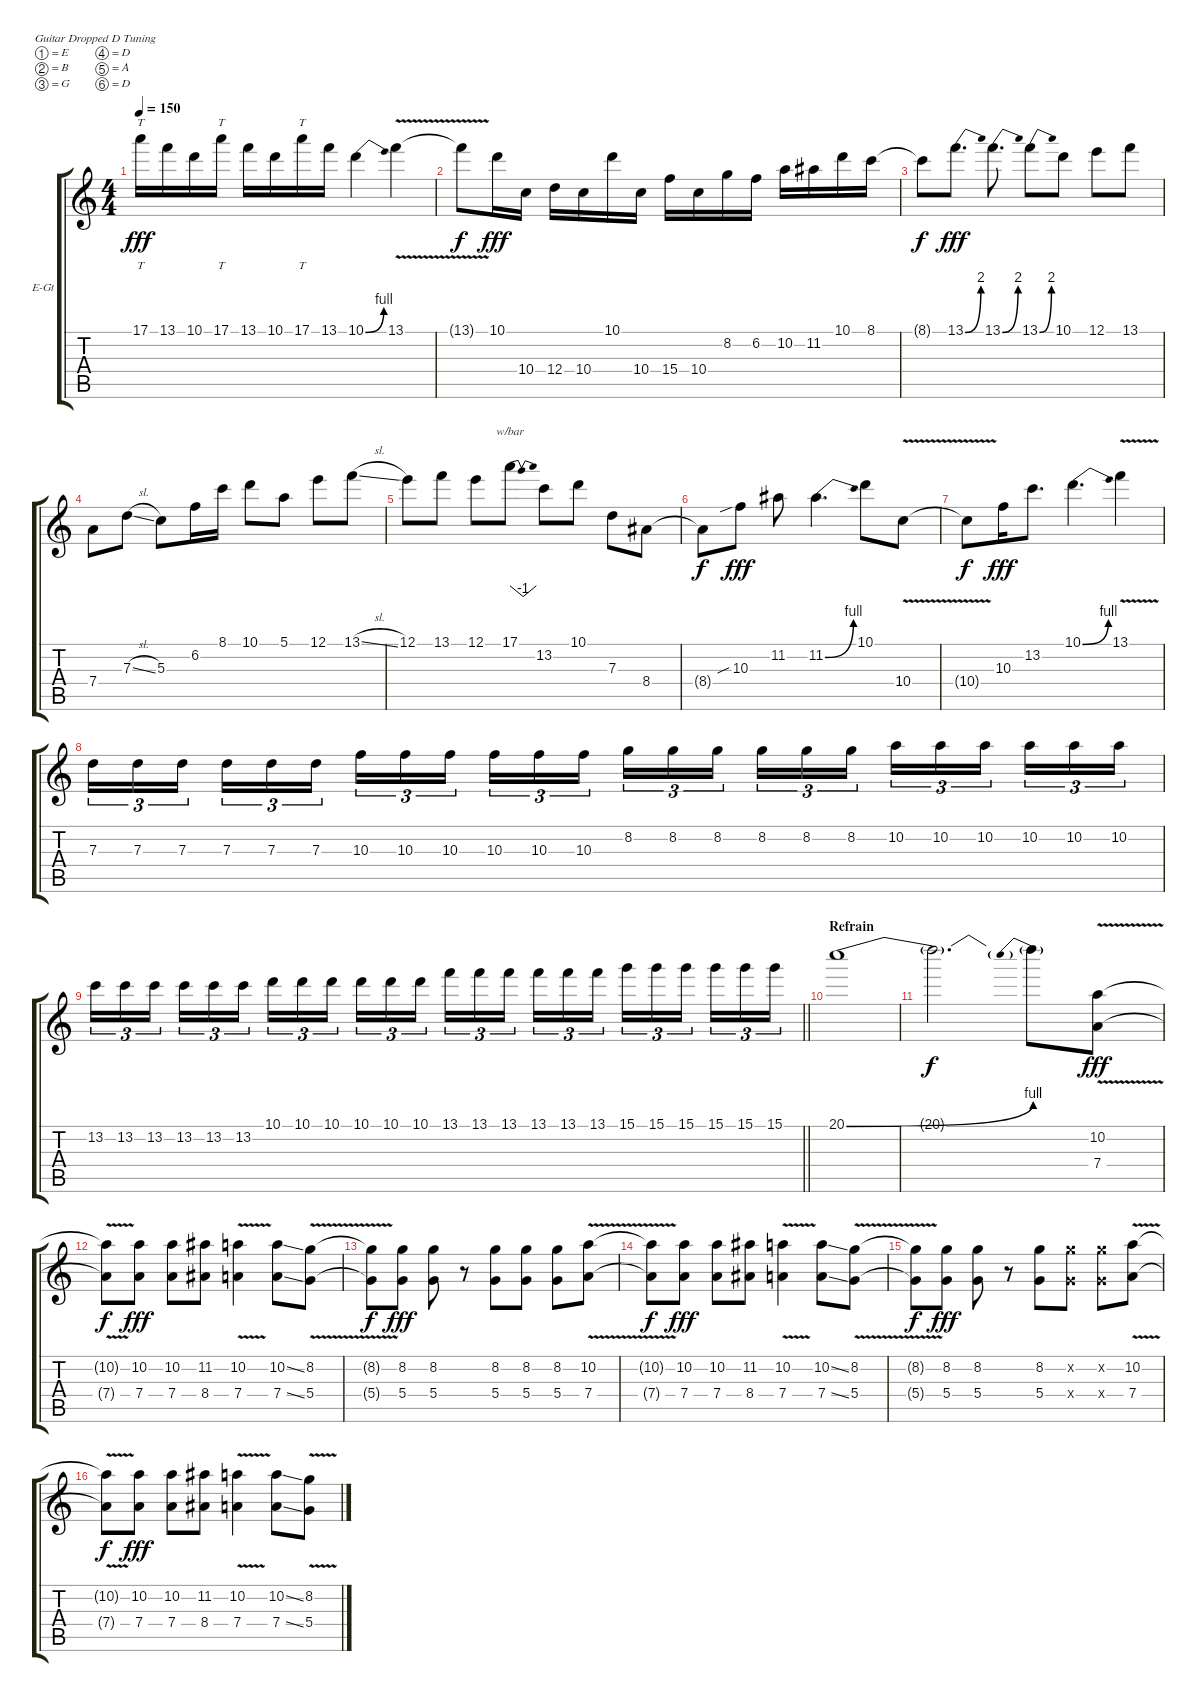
\bracketExtendMode groupsimilarinstruments
\firstSystemTrackNameOrientation horizontal
\otherSystemsTrackNameOrientation horizontal
\track ("Guitar #2" "E-Gt") {instrument overdrivenguitar}
\staff {score tabs}
\tuning (E4 B3 G3 D3 A2 D2)
\ts (4 4)
\tempo 150
\clef g2
\ks c
17.1.16{tt dy fff} 13.1.16 10.1.16 17.1.16{tt} 13.1.16 10.1.16 17.1.16{tt} 13.1.16 10.1{be (bend 0 0 60 4)}.4 13.1{v}.4 |
13.1{v t}.8{dy f} 10.1.16{dy fff} 10.4.16 12.4.16 10.4.16 10.1.16 10.4.16 15.4.16 10.4.16 8.2.16 6.2.16 10.2.16 11.2.16 10.1.16 8.1.16 |
8.1{t}.8{dy f} 13.1{be (bend 0 0 60 8)}.8{d dy fff} 13.1{be (bend 0 0 60 8)}.8{d} 13.1{be (bend 0 0 60 8)}.8 10.1.8 12.1.8 13.1.8 |
7.4.8 7.3{sl}.8 5.3.8 6.2.16 8.1.16 10.1.8 5.1.8 12.1.8 13.1{sl}.8 |
12.1.8 13.1.8 12.1.8 17.1.8{tbe (dip default 0 0 30 -4 60 0)} 13.2.8 10.1.8 7.3.8 8.4.8 |
8.4{t}.8{dy f} 10.3{sib}.8{dy fff} 11.2.8 11.2{be (bend 0 0 60 4)}.4{d} 10.1.8 10.4{v}.8 |
10.4{v t}.8{dy f} 10.3.16{dy fff} 13.2.8{d} 10.1{be (bend 0 0 60 4)}.4{d} 13.1{v}.4 |
7.3.16{tu (3 2)} 7.3.16{tu (3 2)} 7.3.16{tu (3 2)} 7.3.16{tu (3 2)} 7.3.16{tu (3 2)} 7.3.16{tu (3 2)} 10.3.16{tu (3 2)} 10.3.16{tu (3 2)} 10.3.16{tu (3 2)} 10.3.16{tu (3 2)} 10.3.16{tu (3 2)} 10.3.16{tu (3 2)} 8.2.16{tu (3 2)} 8.2.16{tu (3 2)} 8.2.16{tu (3 2)} 8.2.16{tu (3 2)} 8.2.16{tu (3 2)} 8.2.16{tu (3 2)} 10.2.16{tu (3 2)} 10.2.16{tu (3 2)} 10.2.16{tu (3 2)} 10.2.16{tu (3 2)} 10.2.16{tu (3 2)} 10.2.16{tu (3 2)} |
\barLineRight lightlight
13.2.16{tu (3 2)} 13.2.16{tu (3 2)} 13.2.16{tu (3 2)} 13.2.16{tu (3 2)} 13.2.16{tu (3 2)} 13.2.16{tu (3 2)} 10.1.16{tu (3 2)} 10.1.16{tu (3 2)} 10.1.16{tu (3 2)} 10.1.16{tu (3 2)} 10.1.16{tu (3 2)} 10.1.16{tu (3 2)} 13.1.16{tu (3 2)} 13.1.16{tu (3 2)} 13.1.16{tu (3 2)} 13.1.16{tu (3 2)} 13.1.16{tu (3 2)} 13.1.16{tu (3 2)} 15.1.16{tu (3 2)} 15.1.16{tu (3 2)} 15.1.16{tu (3 2)} 15.1.16{tu (3 2)} 15.1.16{tu (3 2)} 15.1.16{tu (3 2)} |
\section ("" "Refrain")
20.1{be (bend 0 0 60 4)}.1 |
20.1{t}.2{d dy f} 20.1{be (prebend 0 4 60 4) t}.8 (10.2{v} 7.4{v}).8{dy fff} |
(10.2{v t} 7.4{v t}).8{dy f} (10.2 7.4).8{dy fff} (10.2 7.4).8 (11.2 8.4).8 (10.2{v} 7.4{v}).4 (10.2{ss} 7.4{ss}).8 (8.2{v} 5.4{v}).8 |
(8.2{v t} 5.4{v t}).8{dy f} (8.2 5.4).8{dy fff} (8.2 5.4).8 r.8 (8.2 5.4).8 (8.2 5.4).8 (8.2 5.4).8 (10.2{v} 7.4{v}).8 |
(10.2{v t} 7.4{v t}).8{dy f} (10.2 7.4).8{dy fff} (10.2 7.4).8 (11.2 8.4).8 (10.2{v} 7.4{v}).4 (10.2{ss} 7.4{ss}).8 (8.2{v} 5.4{v}).8 |
(8.2{v t} 5.4{v t}).8{dy f} (8.2 5.4).8{dy fff} (8.2 5.4).8 r.8 (8.2 5.4).8 (8.2{x} 5.4{x}).8 (8.2{x} 5.4{x}).8 (10.2{v} 7.4{v}).8 |
(10.2{v t} 7.4{v t}).8{dy f} (10.2 7.4).8{dy fff} (10.2 7.4).8 (11.2 8.4).8 (10.2{v} 7.4{v}).4 (10.2{ss} 7.4{ss}).8 (8.2{v} 5.4{v}).8
